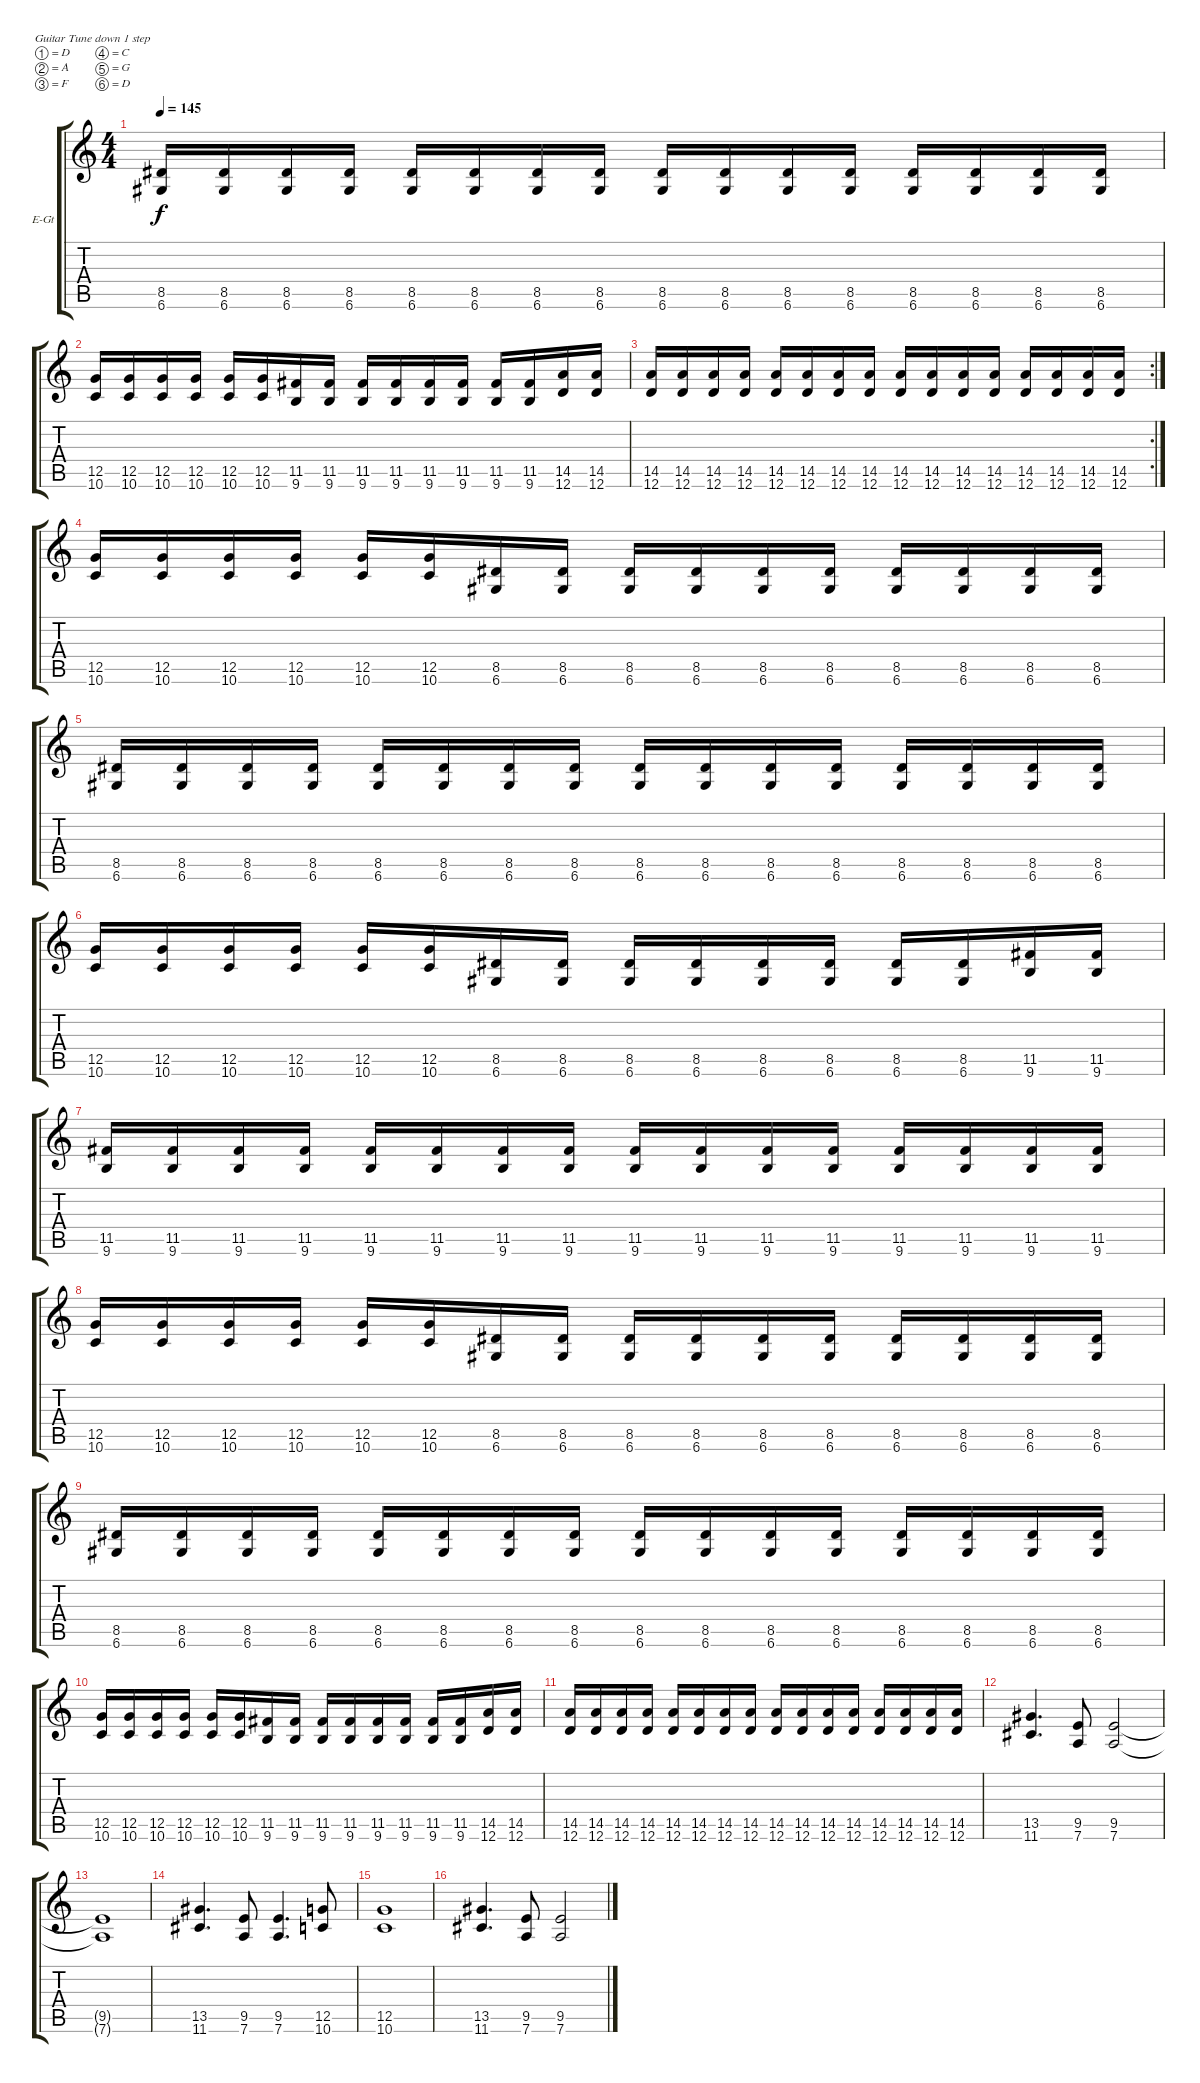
\bracketExtendMode groupsimilarinstruments
\firstSystemTrackNameOrientation horizontal
\otherSystemsTrackNameOrientation horizontal
\track ("Rhytm Guitar" "E-Gt") {instrument overdrivenguitar}
\staff {score tabs}
\tuning (D4 A3 F3 C3 G2 D2)
\ts (4 4)
\tempo 145
\clef g2
\ks c
(8.5 6.6).16{dy f} (8.5 6.6).16 (8.5 6.6).16 (8.5 6.6).16 (8.5 6.6).16 (8.5 6.6).16 (8.5 6.6).16 (8.5 6.6).16 (8.5 6.6).16 (8.5 6.6).16 (8.5 6.6).16 (8.5 6.6).16 (8.5 6.6).16 (8.5 6.6).16 (8.5 6.6).16 (8.5 6.6).16 |
(12.5 10.6).16 (12.5 10.6).16 (12.5 10.6).16 (12.5 10.6).16 (12.5 10.6).16 (12.5 10.6).16 (11.5 9.6).16 (11.5 9.6).16 (11.5 9.6).16 (11.5 9.6).16 (11.5 9.6).16 (11.5 9.6).16 (11.5 9.6).16 (11.5 9.6).16 (14.5 12.6).16 (14.5 12.6).16 |
\rc 2
(14.5 12.6).16 (14.5 12.6).16 (14.5 12.6).16 (14.5 12.6).16 (14.5 12.6).16 (14.5 12.6).16 (14.5 12.6).16 (14.5 12.6).16 (14.5 12.6).16 (14.5 12.6).16 (14.5 12.6).16 (14.5 12.6).16 (14.5 12.6).16 (14.5 12.6).16 (14.5 12.6).16 (14.5 12.6).16 |
(12.5 10.6).16 (12.5 10.6).16 (12.5 10.6).16 (12.5 10.6).16 (12.5 10.6).16 (12.5 10.6).16 (8.5 6.6).16 (8.5 6.6).16 (8.5 6.6).16 (8.5 6.6).16 (8.5 6.6).16 (8.5 6.6).16 (8.5 6.6).16 (8.5 6.6).16 (8.5 6.6).16 (8.5 6.6).16 |
(8.5 6.6).16 (8.5 6.6).16 (8.5 6.6).16 (8.5 6.6).16 (8.5 6.6).16 (8.5 6.6).16 (8.5 6.6).16 (8.5 6.6).16 (8.5 6.6).16 (8.5 6.6).16 (8.5 6.6).16 (8.5 6.6).16 (8.5 6.6).16 (8.5 6.6).16 (8.5 6.6).16 (8.5 6.6).16 |
(12.5 10.6).16 (12.5 10.6).16 (12.5 10.6).16 (12.5 10.6).16 (12.5 10.6).16 (12.5 10.6).16 (8.5 6.6).16 (8.5 6.6).16 (8.5 6.6).16 (8.5 6.6).16 (8.5 6.6).16 (8.5 6.6).16 (8.5 6.6).16 (8.5 6.6).16 (11.5 9.6).16 (11.5 9.6).16 |
(11.5 9.6).16 (11.5 9.6).16 (11.5 9.6).16 (11.5 9.6).16 (11.5 9.6).16 (11.5 9.6).16 (11.5 9.6).16 (11.5 9.6).16 (11.5 9.6).16 (11.5 9.6).16 (11.5 9.6).16 (11.5 9.6).16 (11.5 9.6).16 (11.5 9.6).16 (11.5 9.6).16 (11.5 9.6).16 |
(12.5 10.6).16 (12.5 10.6).16 (12.5 10.6).16 (12.5 10.6).16 (12.5 10.6).16 (12.5 10.6).16 (8.5 6.6).16 (8.5 6.6).16 (8.5 6.6).16 (8.5 6.6).16 (8.5 6.6).16 (8.5 6.6).16 (8.5 6.6).16 (8.5 6.6).16 (8.5 6.6).16 (8.5 6.6).16 |
(8.5 6.6).16 (8.5 6.6).16 (8.5 6.6).16 (8.5 6.6).16 (8.5 6.6).16 (8.5 6.6).16 (8.5 6.6).16 (8.5 6.6).16 (8.5 6.6).16 (8.5 6.6).16 (8.5 6.6).16 (8.5 6.6).16 (8.5 6.6).16 (8.5 6.6).16 (8.5 6.6).16 (8.5 6.6).16 |
(12.5 10.6).16 (12.5 10.6).16 (12.5 10.6).16 (12.5 10.6).16 (12.5 10.6).16 (12.5 10.6).16 (11.5 9.6).16 (11.5 9.6).16 (11.5 9.6).16 (11.5 9.6).16 (11.5 9.6).16 (11.5 9.6).16 (11.5 9.6).16 (11.5 9.6).16 (14.5 12.6).16 (14.5 12.6).16 |
(14.5 12.6).16 (14.5 12.6).16 (14.5 12.6).16 (14.5 12.6).16 (14.5 12.6).16 (14.5 12.6).16 (14.5 12.6).16 (14.5 12.6).16 (14.5 12.6).16 (14.5 12.6).16 (14.5 12.6).16 (14.5 12.6).16 (14.5 12.6).16 (14.5 12.6).16 (14.5 12.6).16 (14.5 12.6).16 |
(13.5 11.6).4{d} (9.5 7.6).8 (9.5 7.6).2 |
(9.5{t} 7.6{t}).1 |
(13.5 11.6).4{d} (9.5 7.6).8 (9.5 7.6).4{d} (12.5 10.6).8 |
(12.5 10.6).1 |
(13.5 11.6).4{d} (9.5 7.6).8 (9.5 7.6).2
